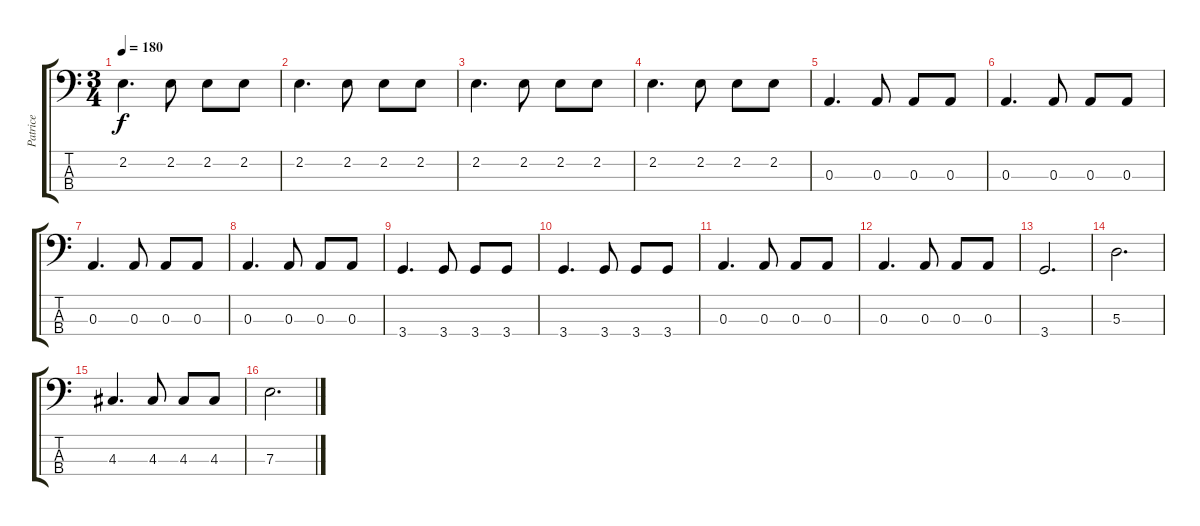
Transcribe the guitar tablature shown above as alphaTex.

\track ("Patrice" "Patrice") {instrument electricbassfinger}
\staff {score tabs}
\tuning (G2 D2 A1 E1) {hide}
\ts (3 4)
\tempo 180
\clef f4
\ks c
2.2.4{d dy f} 2.2.8 2.2.8 2.2.8 |
2.2.4{d} 2.2.8 2.2.8 2.2.8 |
2.2.4{d} 2.2.8 2.2.8 2.2.8 |
2.2.4{d} 2.2.8 2.2.8 2.2.8 |
0.3.4{d} 0.3.8 0.3.8 0.3.8 |
0.3.4{d} 0.3.8 0.3.8 0.3.8 |
0.3.4{d} 0.3.8 0.3.8 0.3.8 |
0.3.4{d} 0.3.8 0.3.8 0.3.8 |
3.4.4{d} 3.4.8 3.4.8 3.4.8 |
3.4.4{d} 3.4.8 3.4.8 3.4.8 |
0.3.4{d} 0.3.8 0.3.8 0.3.8 |
0.3.4{d} 0.3.8 0.3.8 0.3.8 |
3.4.2{d} |
5.3.2{d} |
4.3.4{d} 4.3.8 4.3.8 4.3.8 |
7.3.2{d}
